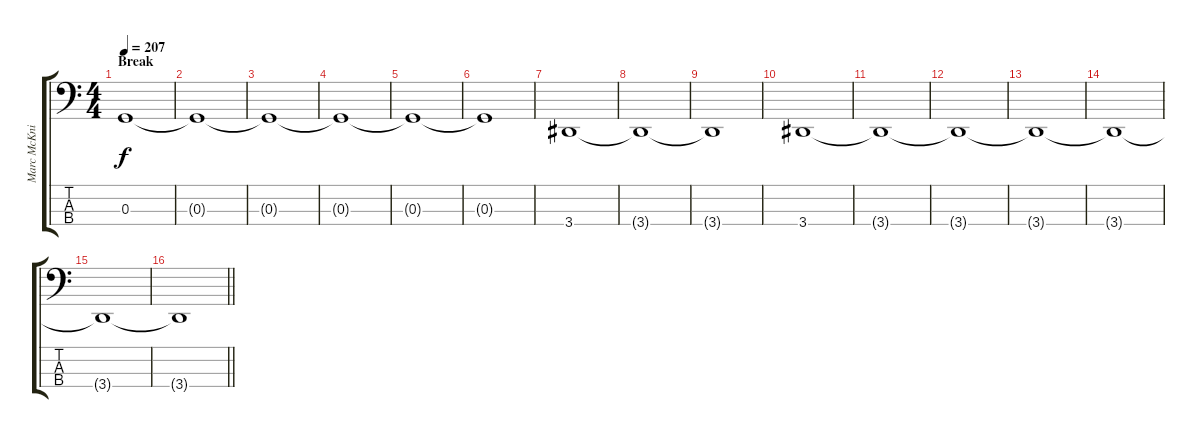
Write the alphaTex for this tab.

\track ("Marc McKnight" "Marc McKni") {instrument electricbasspick}
\staff {score tabs}
\tuning (F2 C2 G1 C1) {hide}
\ts (4 4)
\section ("" "Break")
\tempo 207
\clef f4
\ks c
0.3.1{dy f} |
0.3{t}.1 |
0.3{t}.1 |
0.3{t}.1 |
0.3{t}.1 |
0.3{t}.1 |
3.4.1 |
3.4{t}.1 |
3.4{t}.1 |
3.4.1 |
3.4{t}.1 |
3.4{t}.1 |
3.4{t}.1 |
3.4{t}.1 |
3.4{t}.1 |
\barLineRight lightlight
3.4{t}.1
